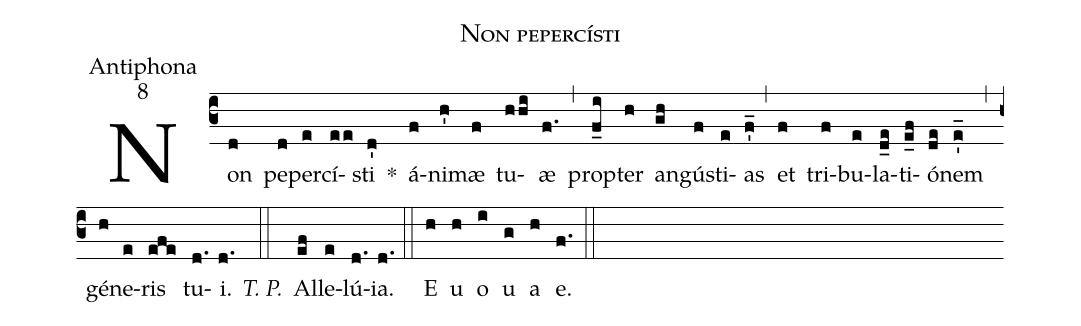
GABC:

name:Non pepercísti;
office-part:Antiphona;
mode:8;
%%
(c3) Non(d) pe(d)per(e)cí(ee)sti(d') *() á(f)ni(h')mæ(f) tu(hhi)æ(f.) (,) prop(f_i)ter(h) an(gh)gú(f)sti(e)as(f_') (,) et(f) tri(f)bu(e)la(d_e)ti(e_f)ó(de)nem(e_') (,) gé(h)ne(e)ris(efe) tu(d.)i.(d.) <i>T. P.</i>(::) Al(ef)le(e)lú(d.)ia.(d.) (::) E(h) u(h) o(i) u(g) a(h) e.(f.) (::)
